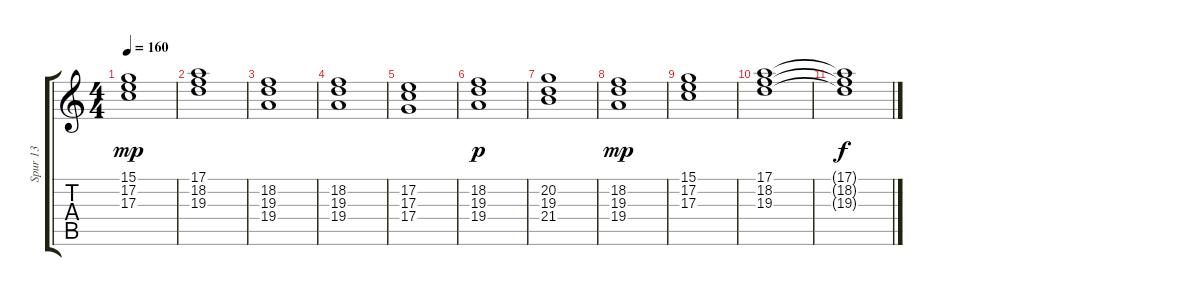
\track ("Spur 13" "Spur 13") {instrument fx6goblins}
\staff {score tabs}
\tuning (E4 B3 G3 D3 A2 E2) {hide}
\ts (4 4)
\tempo 160
\clef g2
\ks c
(15.1 17.2 17.3).1{dy mp} |
(17.1 18.2 19.3).1 |
(18.2 19.3 19.4).1 |
(18.2 19.3 19.4).1 |
(17.2 17.3 17.4).1 |
(18.2 19.3 19.4).1{dy p} |
(20.2 19.3 21.4).1 |
(18.2 19.3 19.4).1{dy mp} |
(15.1 17.2 17.3).1 |
(17.1 18.2 19.3).1 |
(17.1{t} 18.2{t} 19.3{t}).1{dy f}
